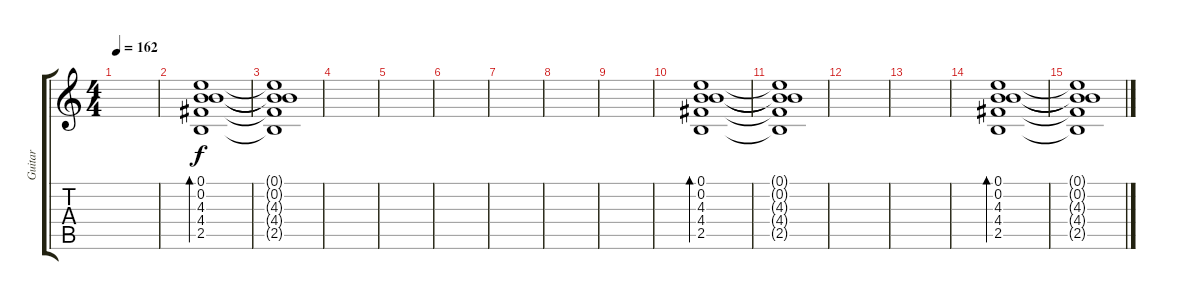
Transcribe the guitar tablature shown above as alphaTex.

\track ("Guitar" "Guitar") {instrument electricguitarclean}
\staff {score tabs}
\tuning (E4 B3 G3 D3 A2 E2) {hide}
\ts (4 4)
\tempo 162
\clef g2
\ks c
|
(0.1 0.2 4.3 4.4 2.5).1{bd 240} |
(0.1{t} 0.2{t} 4.3{t} 4.4{t} 2.5{t}).1 |
|
|
|
|
|
|
(0.1 0.2 4.3 4.4 2.5).1{bd 240} |
(0.1{t} 0.2{t} 4.3{t} 4.4{t} 2.5{t}).1 |
|
|
(0.1 0.2 4.3 4.4 2.5).1{bd 240} |
(0.1{t} 0.2{t} 4.3{t} 4.4{t} 2.5{t}).1
